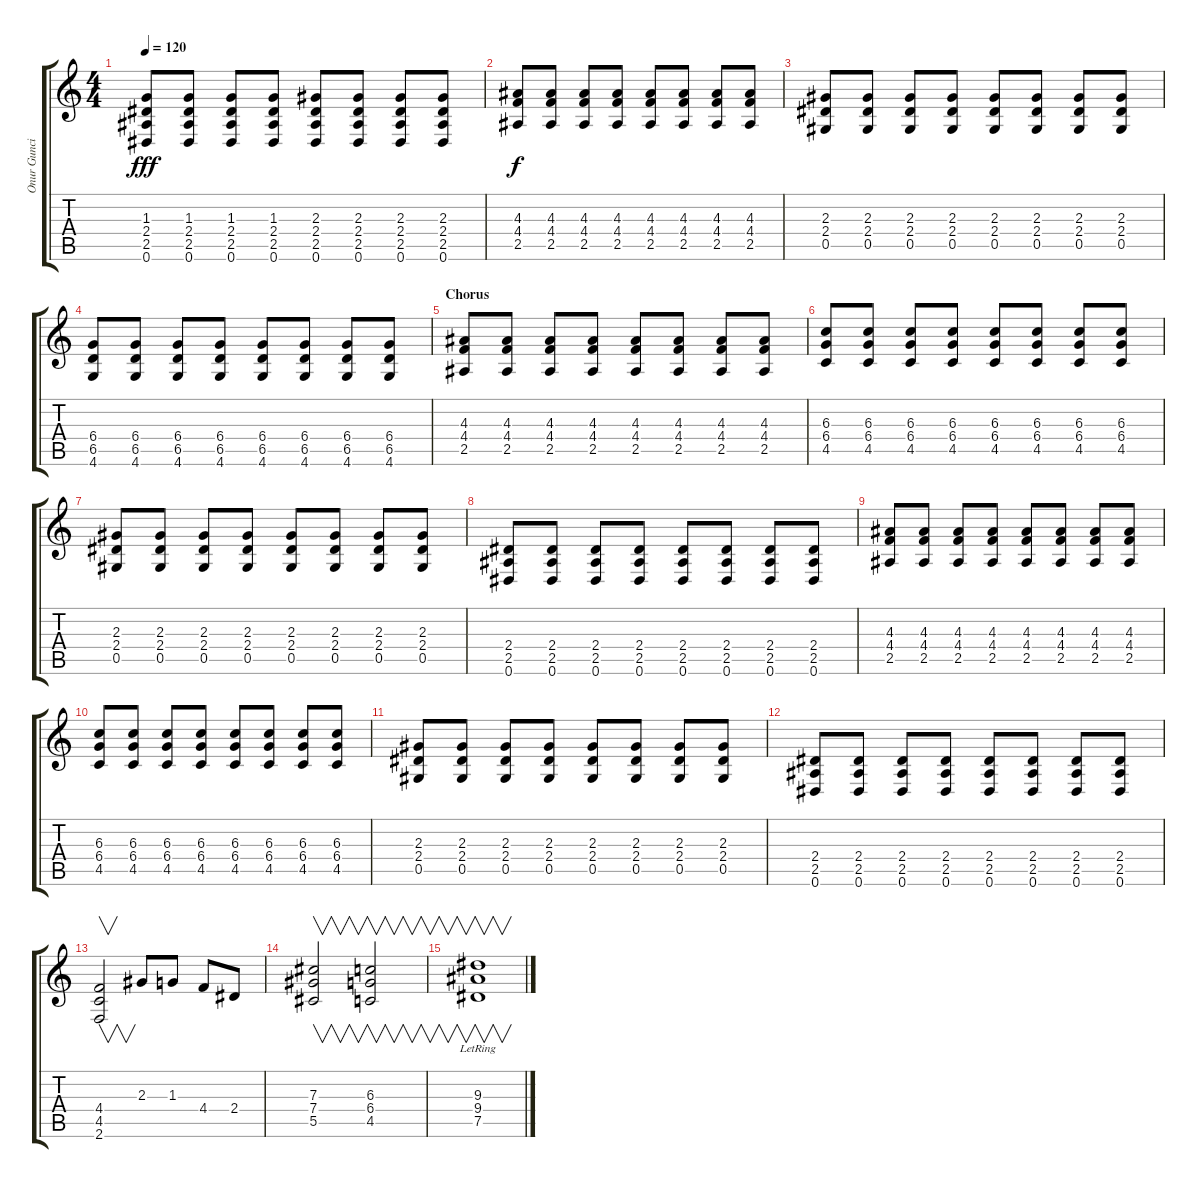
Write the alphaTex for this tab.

\track ("Onur Guncicedi" "Onur Gunci") {instrument overdrivenguitar}
\staff {score tabs}
\tuning (Eb4 Bb3 Gb3 Db3 Ab2 Eb2) {hide}
\ts (4 4)
\tempo 120
\clef g2
\ks c
(1.3 2.4 2.5 0.6).8{dy fff} (1.3 2.4 2.5 0.6).8 (1.3 2.4 2.5 0.6).8 (1.3 2.4 2.5 0.6).8 (2.3 2.4 2.5 0.6).8 (2.3 2.4 2.5 0.6).8 (2.3 2.4 2.5 0.6).8 (2.3 2.4 2.5 0.6).8 |
(4.3 4.4 2.5).8{dy f} (4.3 4.4 2.5).8 (4.3 4.4 2.5).8 (4.3 4.4 2.5).8 (4.3 4.4 2.5).8 (4.3 4.4 2.5).8 (4.3 4.4 2.5).8 (4.3 4.4 2.5).8 |
(2.3 2.4 0.5).8 (2.3 2.4 0.5).8 (2.3 2.4 0.5).8 (2.3 2.4 0.5).8 (2.3 2.4 0.5).8 (2.3 2.4 0.5).8 (2.3 2.4 0.5).8 (2.3 2.4 0.5).8 |
(6.4 6.5 4.6).8 (6.4 6.5 4.6).8 (6.4 6.5 4.6).8 (6.4 6.5 4.6).8 (6.4 6.5 4.6).8 (6.4 6.5 4.6).8 (6.4 6.5 4.6).8 (6.4 6.5 4.6).8 |
\section ("" "Chorus")
(4.3 4.4 2.5).8 (4.3 4.4 2.5).8 (4.3 4.4 2.5).8 (4.3 4.4 2.5).8 (4.3 4.4 2.5).8 (4.3 4.4 2.5).8 (4.3 4.4 2.5).8 (4.3 4.4 2.5).8 |
(6.3 6.4 4.5).8 (6.3 6.4 4.5).8 (6.3 6.4 4.5).8 (6.3 6.4 4.5).8 (6.3 6.4 4.5).8 (6.3 6.4 4.5).8 (6.3 6.4 4.5).8 (6.3 6.4 4.5).8 |
(2.3 2.4 0.5).8 (2.3 2.4 0.5).8 (2.3 2.4 0.5).8 (2.3 2.4 0.5).8 (2.3 2.4 0.5).8 (2.3 2.4 0.5).8 (2.3 2.4 0.5).8 (2.3 2.4 0.5).8 |
(2.4 2.5 0.6).8 (2.4 2.5 0.6).8 (2.4 2.5 0.6).8 (2.4 2.5 0.6).8 (2.4 2.5 0.6).8 (2.4 2.5 0.6).8 (2.4 2.5 0.6).8 (2.4 2.5 0.6).8 |
(4.3 4.4 2.5).8 (4.3 4.4 2.5).8 (4.3 4.4 2.5).8 (4.3 4.4 2.5).8 (4.3 4.4 2.5).8 (4.3 4.4 2.5).8 (4.3 4.4 2.5).8 (4.3 4.4 2.5).8 |
(6.3 6.4 4.5).8 (6.3 6.4 4.5).8 (6.3 6.4 4.5).8 (6.3 6.4 4.5).8 (6.3 6.4 4.5).8 (6.3 6.4 4.5).8 (6.3 6.4 4.5).8 (6.3 6.4 4.5).8 |
(2.3 2.4 0.5).8 (2.3 2.4 0.5).8 (2.3 2.4 0.5).8 (2.3 2.4 0.5).8 (2.3 2.4 0.5).8 (2.3 2.4 0.5).8 (2.3 2.4 0.5).8 (2.3 2.4 0.5).8 |
(2.4 2.5 0.6).8 (2.4 2.5 0.6).8 (2.4 2.5 0.6).8 (2.4 2.5 0.6).8 (2.4 2.5 0.6).8 (2.4 2.5 0.6).8 (2.4 2.5 0.6).8 (2.4 2.5 0.6).8 |
(4.4 4.5 2.6).2{v} 2.3.8 1.3.8 4.4.8 2.4.8 |
(7.3 7.4 5.5).2{v} (6.3 6.4 4.5).2{v} |
(9.3{lr} 9.4{lr} 7.5{lr}).1{v}
